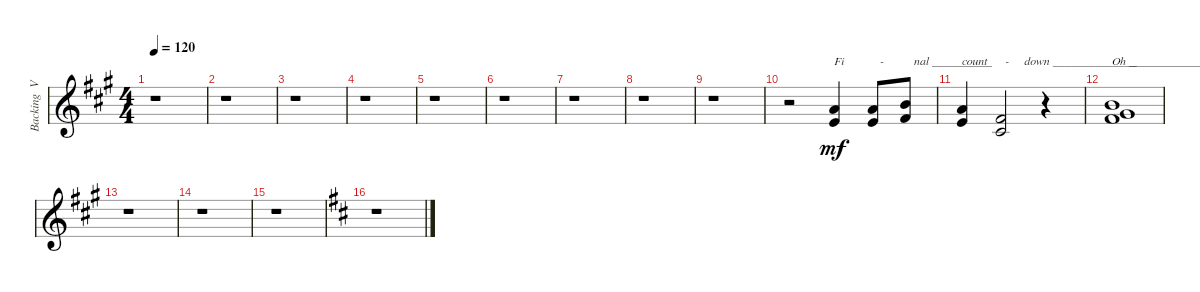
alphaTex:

\track ("Backing  Vocal " "Backing  V") {instrument synthbrass1}
\staff {score}
\tuning (E4 B3 G3 D3 A2 E2 B1) {hide}
\ts (4 4)
\tempo 120
\clef g2
\ks f#minor
r.1{dy mf} |
r.1 |
r.1 |
r.1 |
r.1 |
r.1 |
r.1 |
r.1 |
r.1 |
r.2 (0.1 10.2).4{txt "Fi            -          nal __________"} (0.1 10.2).8 (7.1 7.2).8 |
(5.1 5.2).4{txt "count      -     down ______________"} (2.1 2.2).2 r.4 |
(7.1 9.2 11.3).1{txt "Oh ______________________________________________________"} |
r.1 |
r.1 |
r.1 |
\ks bminor
r.1
